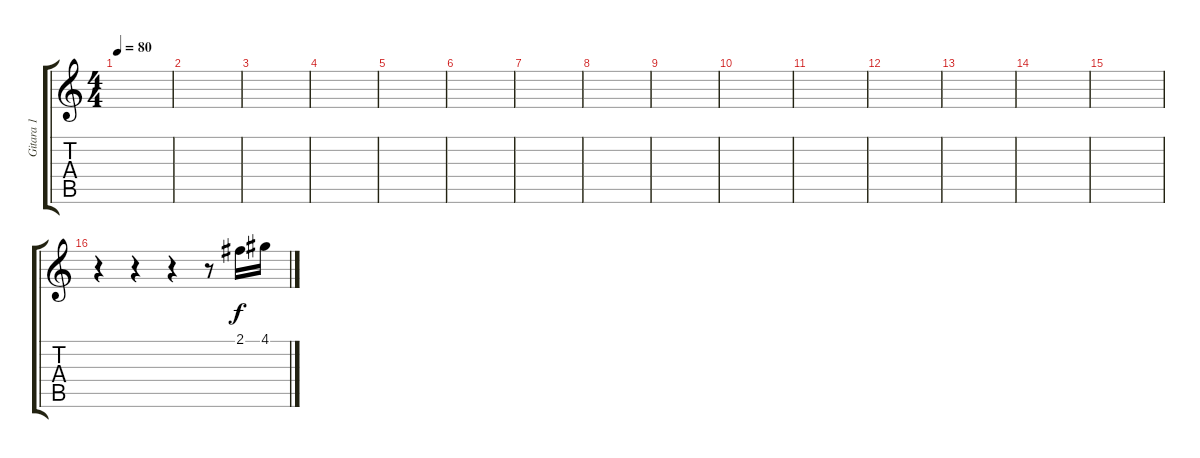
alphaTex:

\track ("Gitara 1" "Gitara 1") {instrument distortionguitar}
\staff {score tabs}
\tuning (E4 B3 G3 D3 A2 E2) {hide}
\ts (4 4)
\tempo 80
\clef g2
\ks c
|
|
|
|
|
|
|
|
|
|
|
|
|
|
|
r.4 r.4 r.4 r.8 2.1.16 4.1.16
